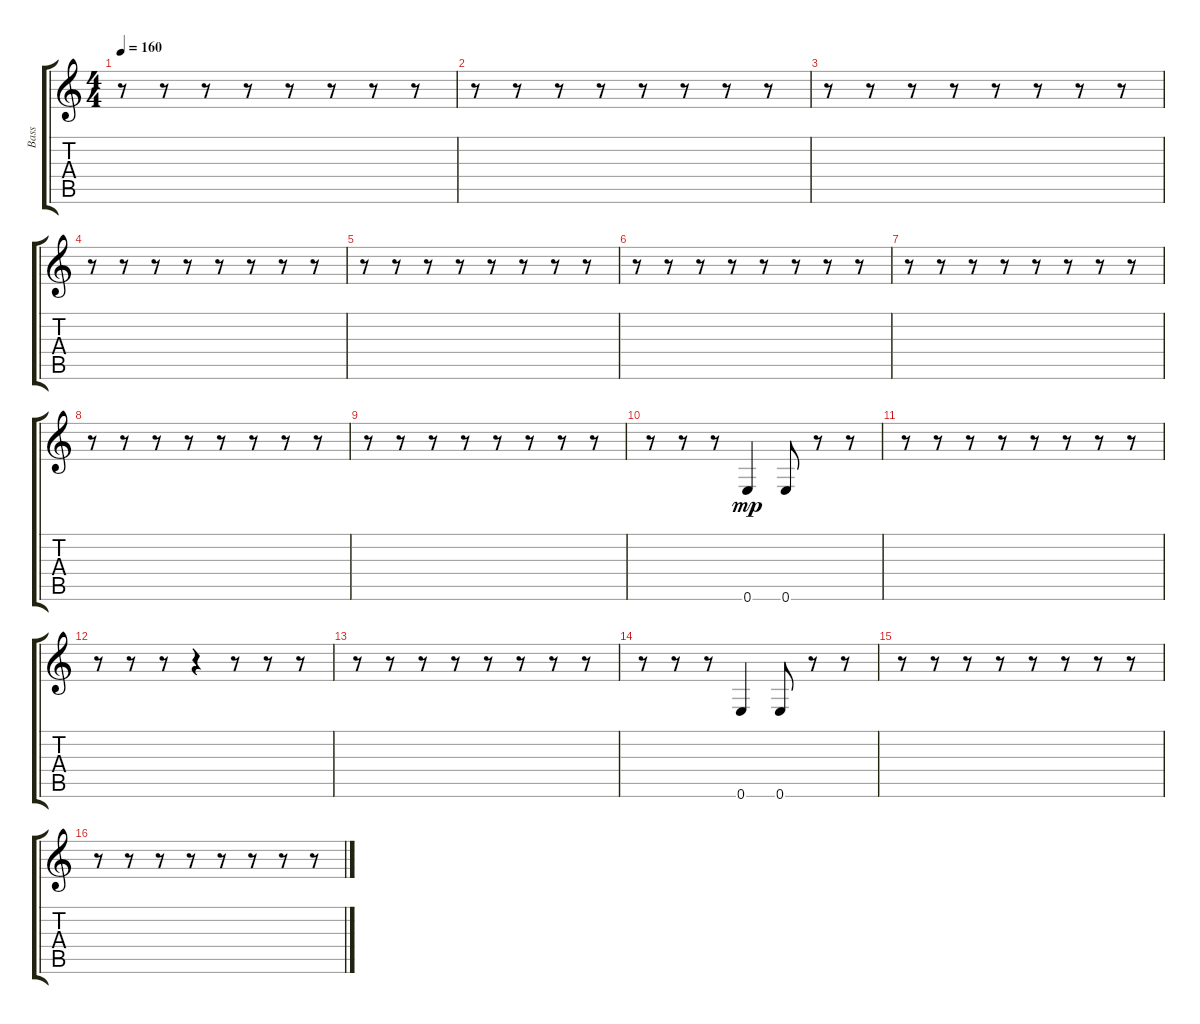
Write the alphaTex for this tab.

\track ("Bass" "Bass") {instrument electricbassfinger}
\staff {score tabs}
\tuning (E4 B3 G3 D3 A2 E2) {hide}
\ts (4 4)
\tempo 160
\clef g2
\ks c
r.8{dy mp} r.8 r.8 r.8 r.8 r.8 r.8 r.8 |
r.8 r.8 r.8 r.8 r.8 r.8 r.8 r.8 |
r.8 r.8 r.8 r.8 r.8 r.8 r.8 r.8 |
r.8 r.8 r.8 r.8 r.8 r.8 r.8 r.8 |
r.8 r.8 r.8 r.8 r.8 r.8 r.8 r.8 |
r.8 r.8 r.8 r.8 r.8 r.8 r.8 r.8 |
r.8 r.8 r.8 r.8 r.8 r.8 r.8 r.8 |
r.8 r.8 r.8 r.8 r.8 r.8 r.8 r.8 |
r.8{volume 12} r.8 r.8 r.8 r.8 r.8 r.8 r.8 |
r.8 r.8 r.8 0.6.4 0.6.8 r.8 r.8 |
r.8 r.8 r.8 r.8 r.8 r.8 r.8 r.8 |
r.8 r.8 r.8 r.4 r.8 r.8 r.8 |
r.8 r.8 r.8 r.8 r.8 r.8 r.8 r.8 |
r.8 r.8 r.8 0.6.4 0.6.8 r.8 r.8 |
r.8 r.8 r.8 r.8 r.8 r.8 r.8 r.8 |
r.8 r.8 r.8 r.8 r.8 r.8 r.8 r.8
